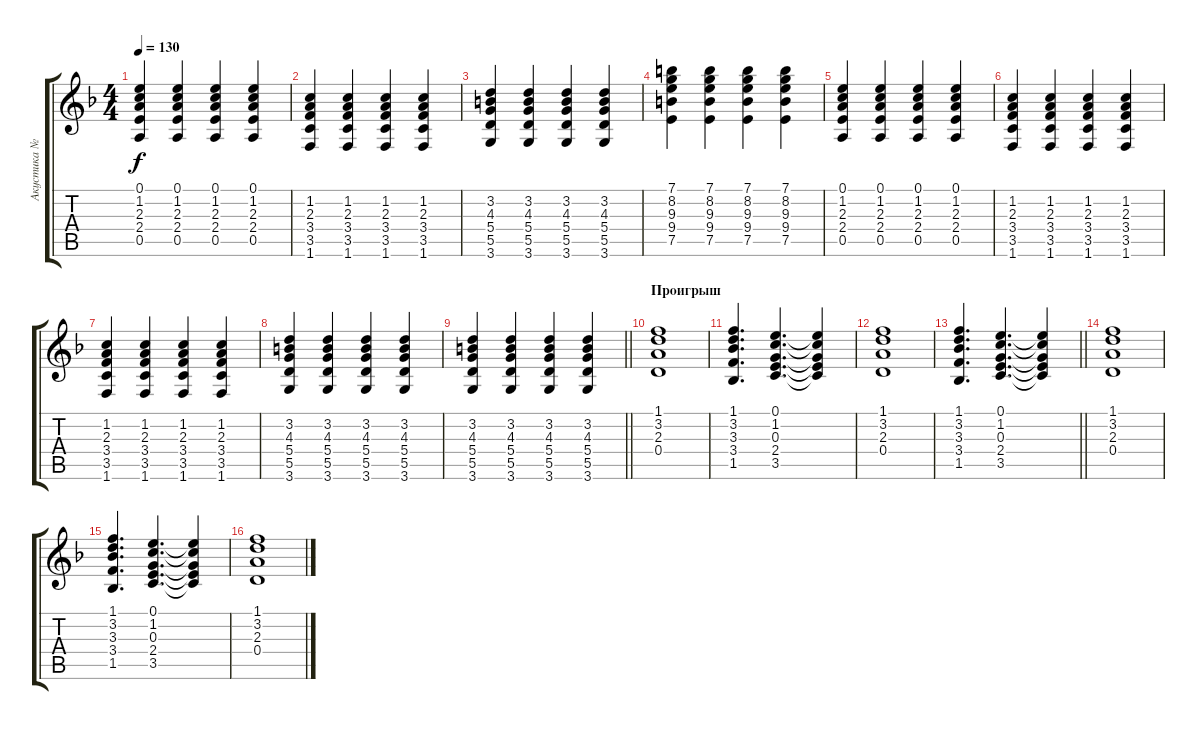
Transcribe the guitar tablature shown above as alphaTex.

\track ("Акустика №2" "Акустика №") {instrument acousticguitarsteel}
\staff {score tabs}
\tuning (E4 B3 G3 D3 A2 E2) {hide}
\ts (4 4)
\tempo 130
\clef g2
\ks f
(0.1 1.2 2.3 2.4 0.5).4{dy f} (0.1 1.2 2.3 2.4 0.5).4 (0.1 1.2 2.3 2.4 0.5).4 (0.1 1.2 2.3 2.4 0.5).4 |
(1.2 2.3 3.4 3.5 1.6).4 (1.2 2.3 3.4 3.5 1.6).4 (1.2 2.3 3.4 3.5 1.6).4 (1.2 2.3 3.4 3.5 1.6).4 |
(3.2 4.3 5.4 5.5 3.6).4 (3.2 4.3 5.4 5.5 3.6).4 (3.2 4.3 5.4 5.5 3.6).4 (3.2 4.3 5.4 5.5 3.6).4 |
(7.1 8.2 9.3 9.4 7.5).4 (7.1 8.2 9.3 9.4 7.5).4 (7.1 8.2 9.3 9.4 7.5).4 (7.1 8.2 9.3 9.4 7.5).4 |
(0.1 1.2 2.3 2.4 0.5).4 (0.1 1.2 2.3 2.4 0.5).4 (0.1 1.2 2.3 2.4 0.5).4 (0.1 1.2 2.3 2.4 0.5).4 |
(1.2 2.3 3.4 3.5 1.6).4 (1.2 2.3 3.4 3.5 1.6).4 (1.2 2.3 3.4 3.5 1.6).4 (1.2 2.3 3.4 3.5 1.6).4 |
(1.2 2.3 3.4 3.5 1.6).4 (1.2 2.3 3.4 3.5 1.6).4 (1.2 2.3 3.4 3.5 1.6).4 (1.2 2.3 3.4 3.5 1.6).4 |
(3.2 4.3 5.4 5.5 3.6).4 (3.2 4.3 5.4 5.5 3.6).4 (3.2 4.3 5.4 5.5 3.6).4 (3.2 4.3 5.4 5.5 3.6).4 |
\barLineRight lightlight
(3.2 4.3 5.4 5.5 3.6).4 (3.2 4.3 5.4 5.5 3.6).4 (3.2 4.3 5.4 5.5 3.6).4 (3.2 4.3 5.4 5.5 3.6).4 |
\section ("" "Проигрыш")
(1.1 3.2 2.3 0.4).1 |
(1.1 3.2 3.3 3.4 1.5).4{d} (0.1 1.2 0.3 2.4 3.5).4{d} (0.1{t} 1.2{t} 0.3{t} 2.4{t} 3.5{t}).4 |
(1.1 3.2 2.3 0.4).1 |
\barLineRight lightlight
(1.1 3.2 3.3 3.4 1.5).4{d} (0.1 1.2 0.3 2.4 3.5).4{d} (0.1{t} 1.2{t} 0.3{t} 2.4{t} 3.5{t}).4 |
(1.1 3.2 2.3 0.4).1 |
(1.1 3.2 3.3 3.4 1.5).4{d} (0.1 1.2 0.3 2.4 3.5).4{d} (0.1{t} 1.2{t} 0.3{t} 2.4{t} 3.5{t}).4 |
(1.1 3.2 2.3 0.4).1
